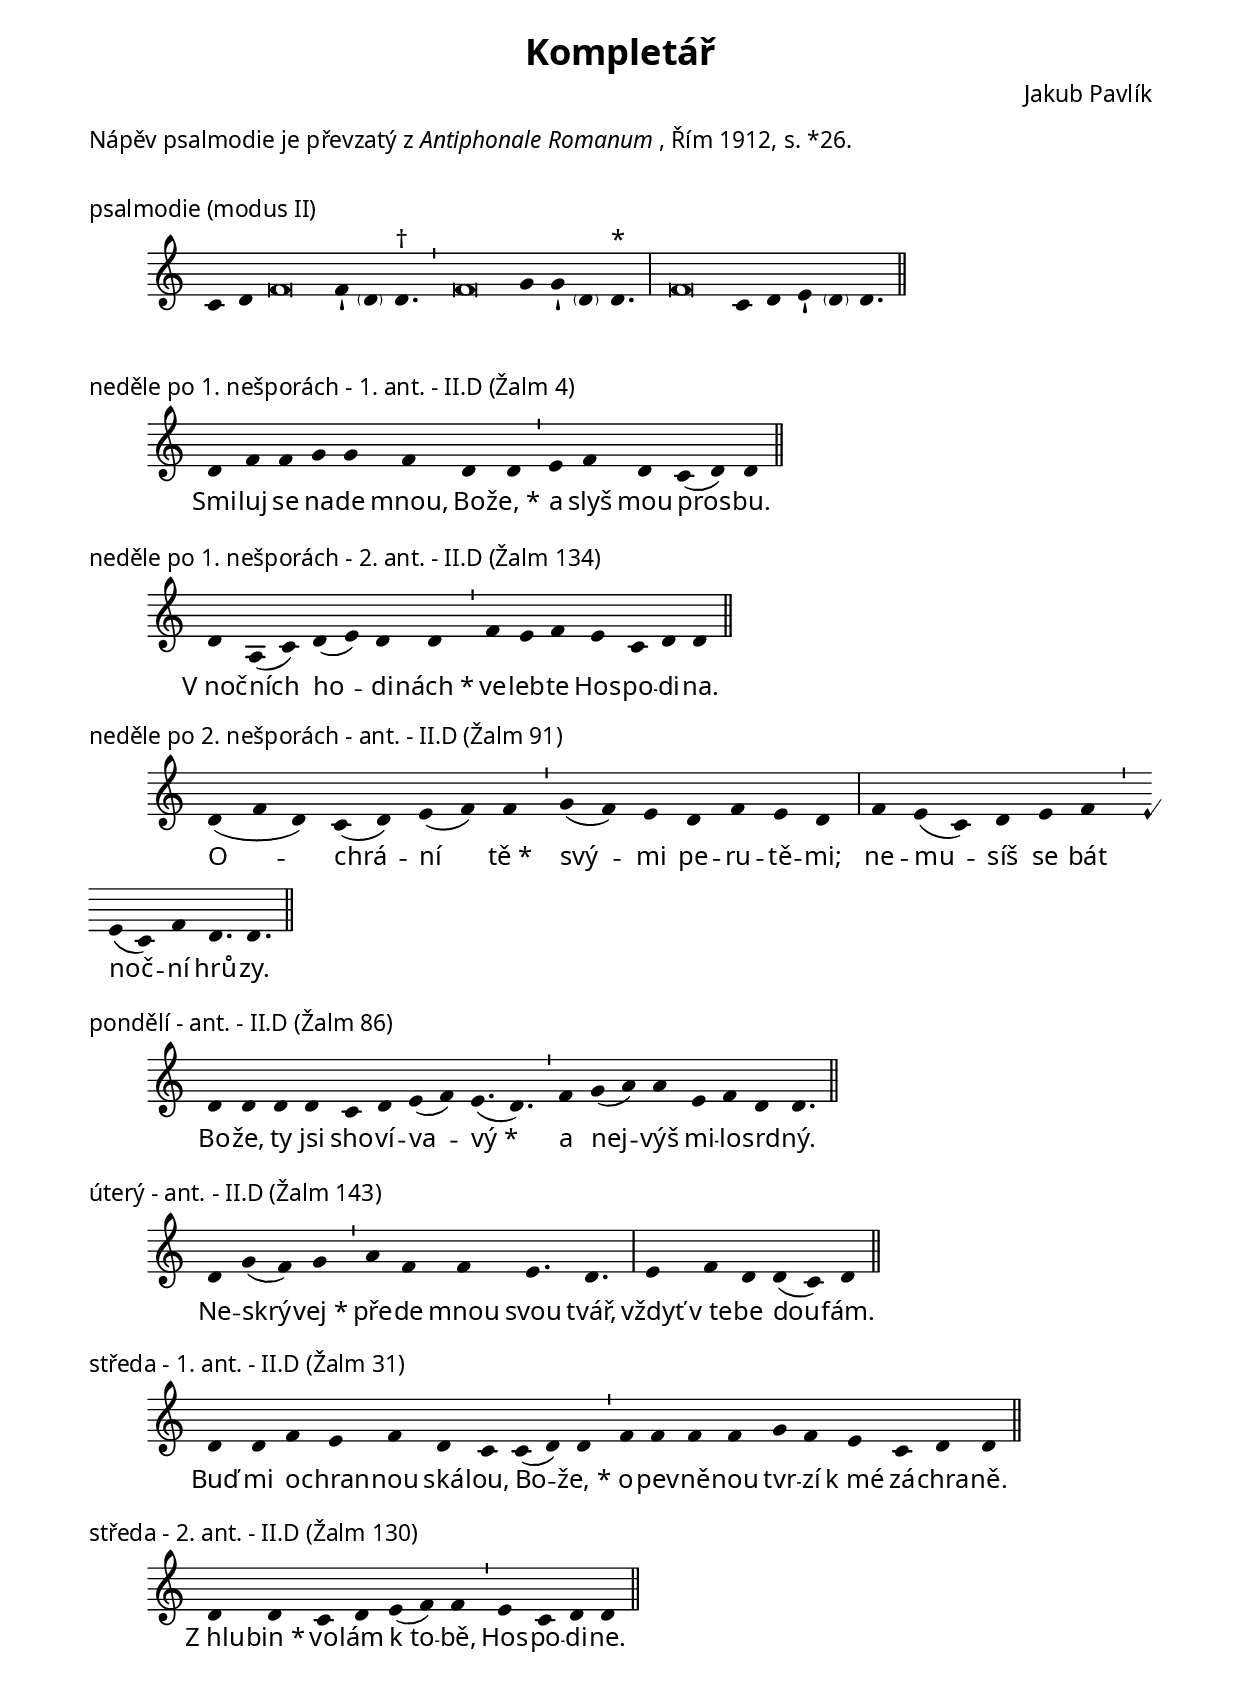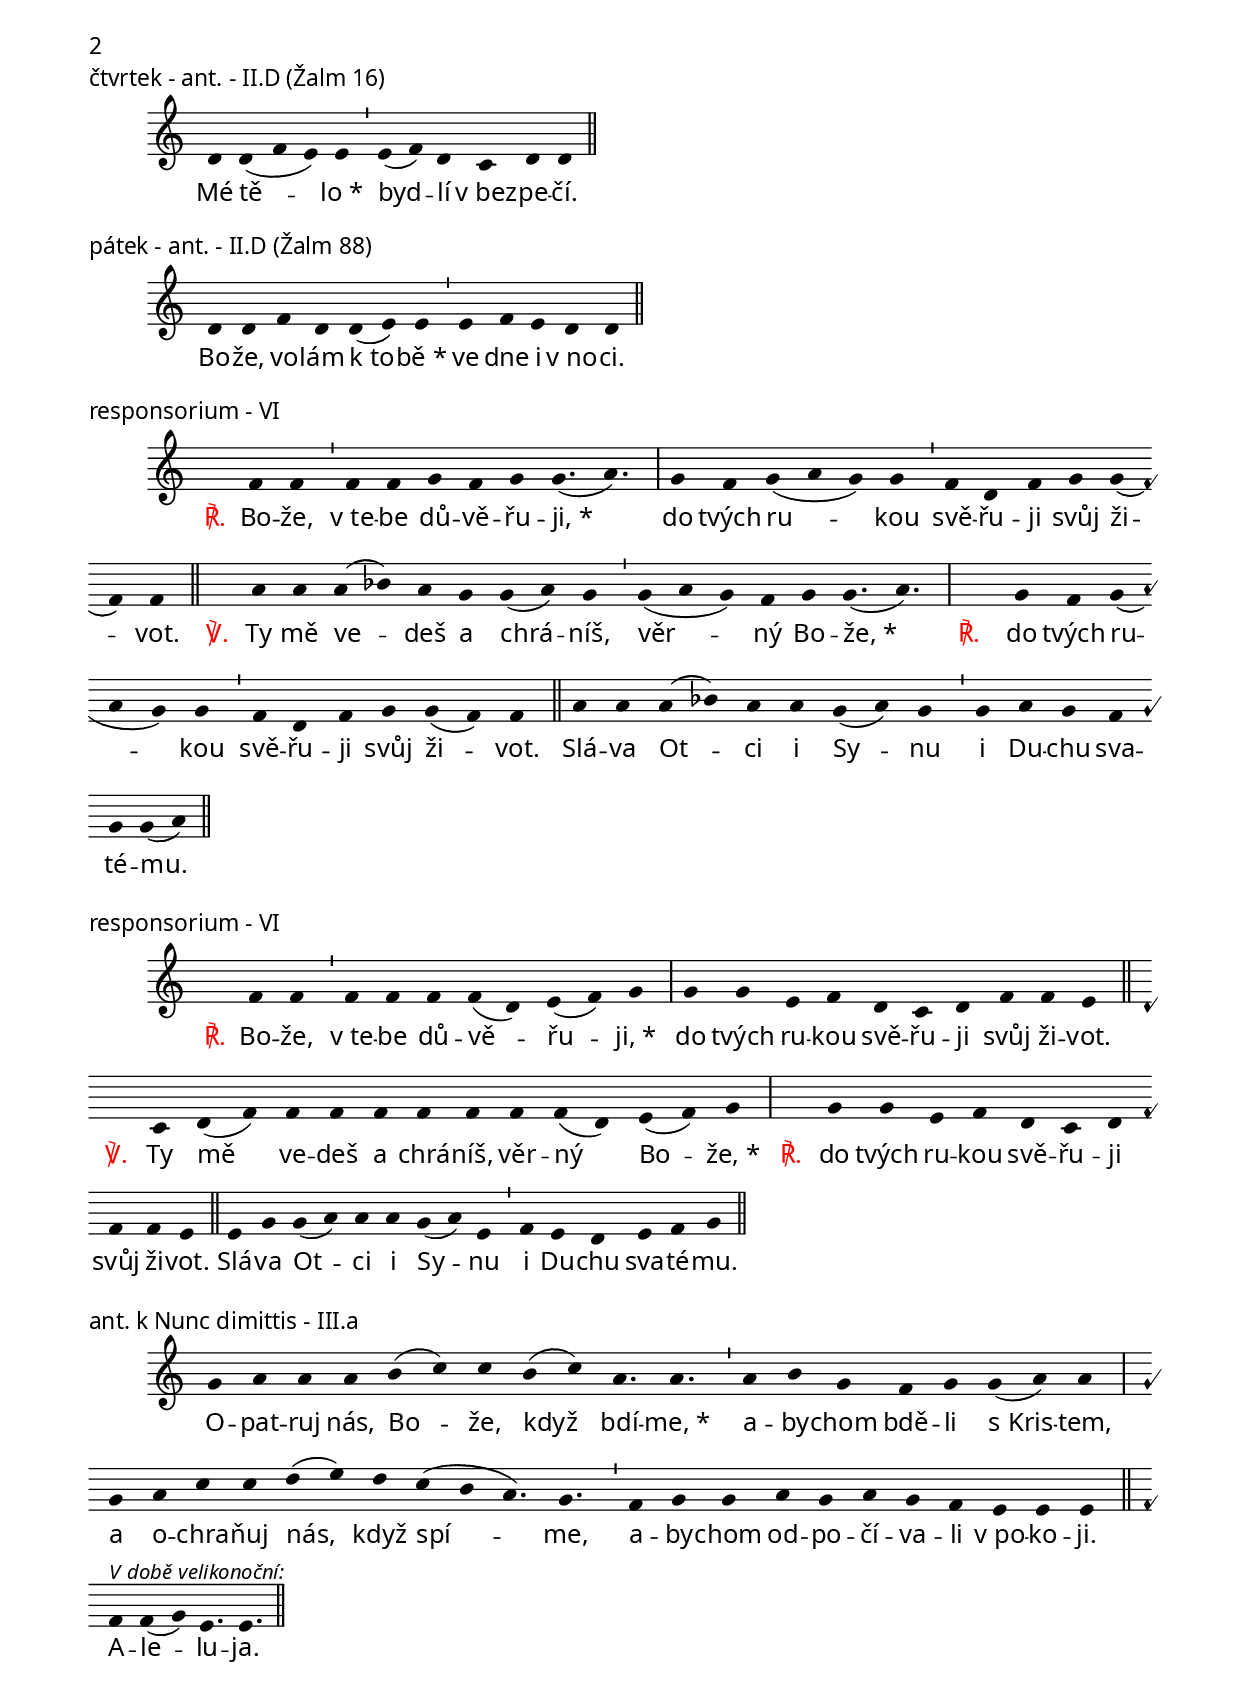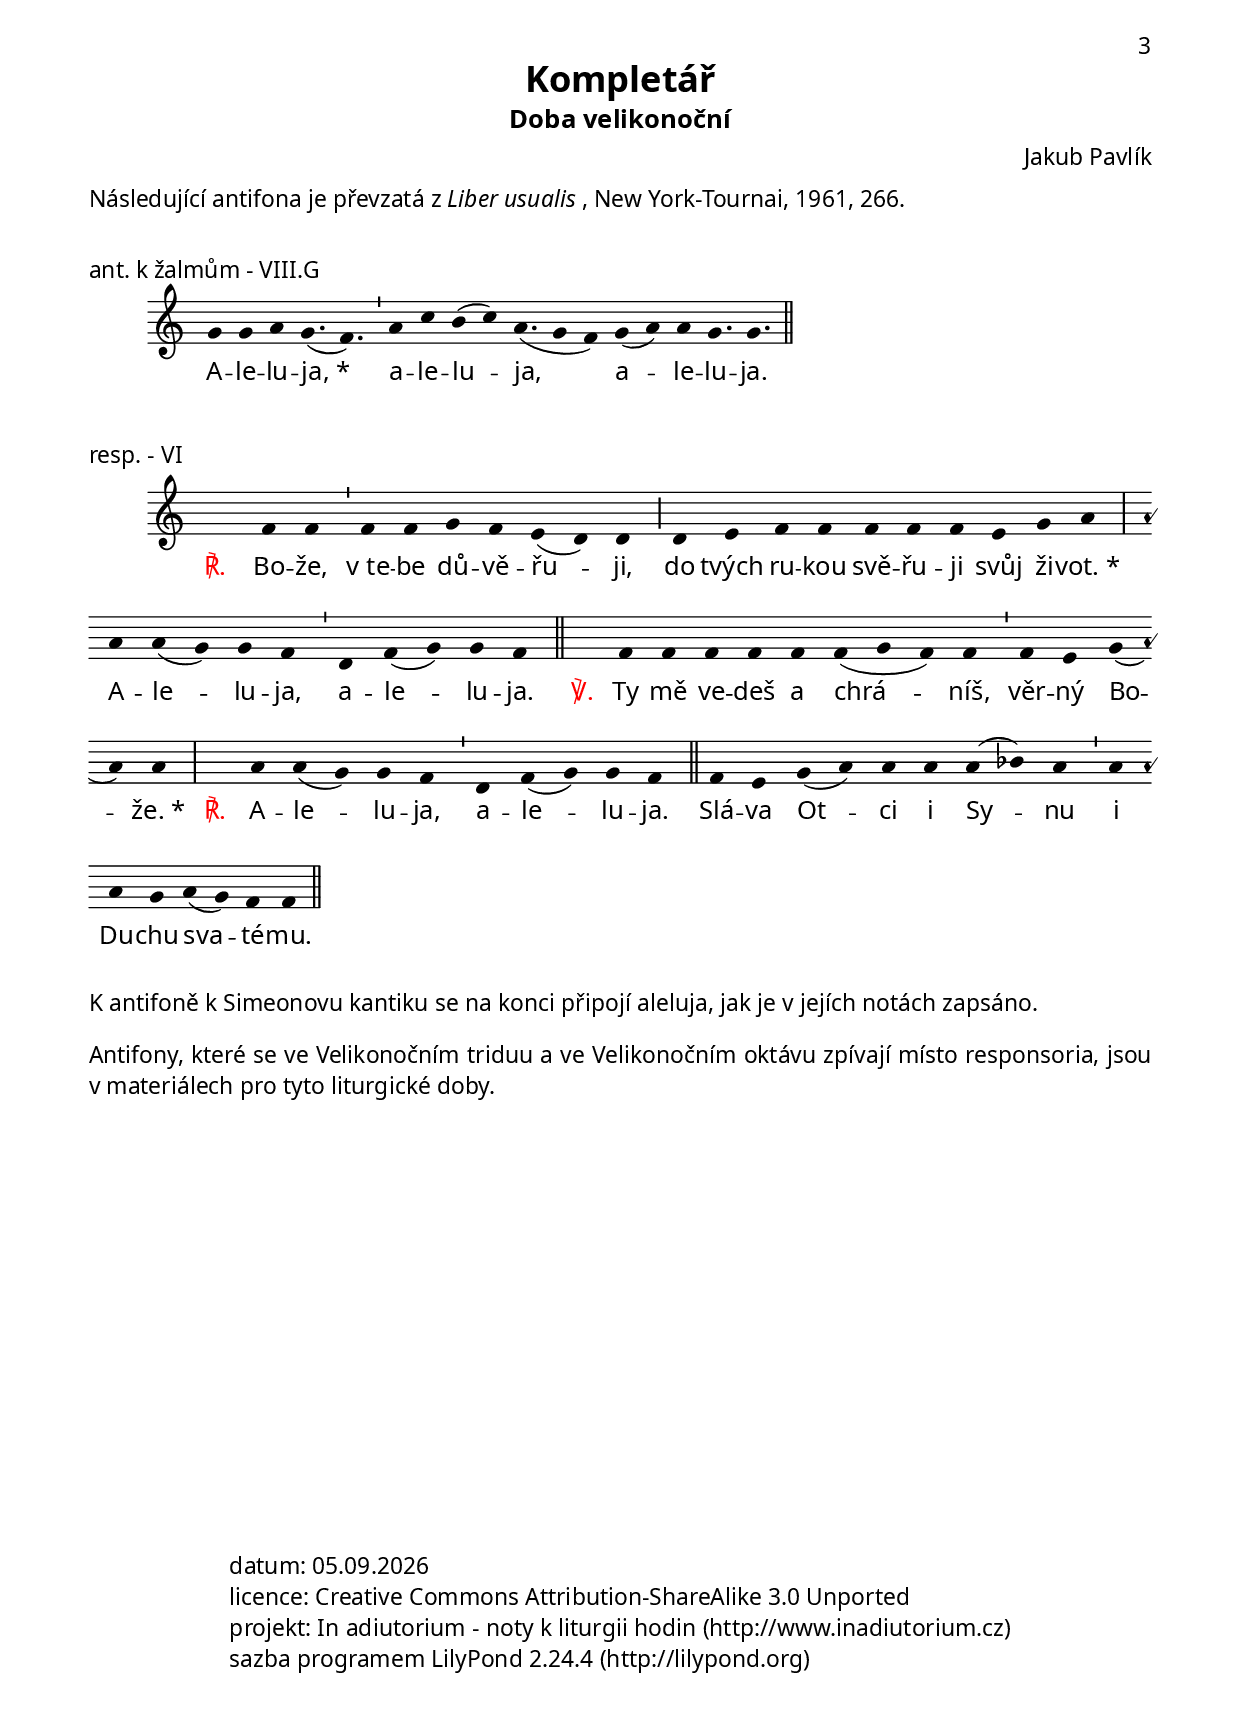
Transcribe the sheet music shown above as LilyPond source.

\version "2.19.4"

\header {
  title = "Kompletář"
  composer = "Jakub Pavlík"
}

\include "spolecne.ly"
\include "dilyresponsorii.ly"

\paper {
  ragged-bottom=##f
  ragged-last-bottom=##f
  
  % kvuli poznamce na zacatku, aby se k ni neprilepil titulek prvni antifony
  markup-markup-spacing #'minimum-distance = #5
}

\markup {
  \wordwrap {
    Nápěv psalmodie je převzatý z \italic{Antiphonale Romanum}, Řím 1912, s. *26.
  }
}

\score {
  \relative c' {
    \choralniRezim
    
    c d f\breve f4-! \parenthesize d d4.^\markup\large\Dagger \barMin
    f\breve g4 g-! \parenthesize d d4.^\markup\large{*} \barMax
    f\breve c4 d e-! \parenthesize d d4. \barFinalis
  }
  \header {
    quid = "psalmodie"
    modus = "II"
    differentia = ""
    piece = "psalmodie (modus II)"
    id = "psalmodie"
  }
}

%{
\score {
  \relative c' {
    \choralniRezim
    
    c d f\breve f4-! \parenthesize d d4. \mark\markup\large\Dagger \barMin
    f\breve g4 g-! \parenthesize d d4. \mark\markup\large{*} \barMax 
    f\breve c4 d e-! \parenthesize d d4. \barFinalis
  }
  \header {
    quid = "psalmodie"
    modus = "II"
    differentia = ""
    piece = "psalmodie (modus II)"
    id = "psalmodie-proantifonar"
  }
  \layout{
    indent = 0\cm
  }
}
%}

\score {
  \relative c' {
    \choralniRezim

    d4 f f g g f d d \barMin e f d c( d) d \barFinalis
  }
  \addlyrics {
    Smi -- luj se na -- de mnou, Bo -- že,_* a slyš mou pros -- bu.
  }
  \header {
    quid = "neděle po 1. nešporách - 1. ant."
    quidbreve = "1. ant."
    modus = "II"
    differentia = "D"
    psalmus = "Žalm 4"
    id = "nei1"
    piece = \markup\sestavTitulek
  }
}

\score {
  \relative c' {
    \choralniRezim
    d4 a( c) d( e) d d \barMin
    f4 e f e c d d4 \barFinalis
  }
  \addlyrics {
    V_noč -- ních ho -- di -- nách_* ve -- leb -- te Hos -- po -- di -- na.
  }
  \header {
    quid = "neděle po 1. nešporách - 2. ant."
    quidbreve = "2. ant."
    modus = "II"
    differentia = "D"
    psalmus = "Žalm 134"
    piece = \markup\sestavTitulek
    id = "nei2"
  }
}

\score {
  \relative c' {
    \choralniRezim
    d4( f d) c( d) e( f) f \barMin
    g( f) e d f e d \barMax
    f e( c) d e f \barMin
    e( c) f d4. d4. \barFinalis
  }
  \addlyrics {
    O -- chrá -- ní tě_* svý -- mi pe -- ru -- tě -- mi;
    ne -- mu -- síš se bát noč -- ní hrů -- zy.
  }
  \header {
    quid = "neděle po 2. nešporách - ant."
    quidbreve = "ant."
    modus = "II"
    differentia = "D"
    psalmus = "Žalm 91"
    piece = \markup\sestavTitulek
    id = "neii"
  }
}

\score {
  \relative c' {
    \choralniRezim
    d4 d d d c d e( f) e4.( d) \barMin f4 g( a) a e f d d4. \barFinalis
  }
  \addlyrics {
    Bo -- že, ty jsi sho -- ví -- va -- vý_* a nej -- výš mi -- lo -- srd -- ný.
  }
  \header {
    quid = "pondělí - ant."
    quidbreve = "ant."
    modus = "II"
    differentia = "D"
    piece = \markup\sestavTitulek
    psalmus = "Žalm 86"
    id = "po"
  }
}

\score {
  \relative c' {
    \choralniRezim
    d4 g( f) g \barMin a f f e4. d \barMax
    e4 f d d( c) d \barFinalis
  }
  \addlyrics {
    Ne -- skrý -- vej_* pře -- de mnou svou tvář,
    vždyť v_te -- be dou -- fám.
  }
  \header {
    quid = "úterý - ant."
    quidbreve = "ant."
    modus = "II"
    differentia = "D"
    psalmus = "Žalm 143"
    piece = \markup\sestavTitulek
    id = "ut"
  }
}

\score {
  \relative c' {
    \choralniRezim
    d4 d f e f d c c( d) d \barMin
    f f f f g f e c d d \barFinalis
  }
  \addlyrics {
    Buď mi o -- chran -- nou ská -- lou, Bo -- že,_*
    o -- pev -- ně -- nou tvr -- zí k_mé zá -- chra -- ně.
  }
  \header {
    quid = "středa - 1. ant."
    quidbreve = "1. ant."
    modus = "II"
    differentia = "D"
    psalmus = "Žalm 31"
    piece = \markup\sestavTitulek
    id = "st1"
  }
}

\score {
  \relative c' {
    \choralniRezim
    d4 d c d e( f) f \barMin
    e c d d \barFinalis
  }
  \addlyrics {
    Z_hlu -- bin_* vo -- lám k_to -- bě, Hos -- po -- di -- ne.
  }
  \header {
    quid = "středa - 2. ant."
    quidbreve = "2. ant."
    modus = "II"
    differentia = "D"
    psalmus = "Žalm 130"
    piece = \markup\sestavTitulek
    id = "st2"
  }
}

\score {
  \relative c' {
    \choralniRezim
    d4 d( f e) e \barMin e( f) d c d d \barFinalis
  }
  \addlyrics {
    Mé tě -- lo_* byd -- lí v_bez -- pe -- čí.
  }
  \header {
    quid = "čtvrtek - ant."
    quidbreve = "ant."
    modus = "II"
    differentia = "D"
    psalmus = "Žalm 16"
    piece = \markup\sestavTitulek
    id = "ct"
  }
}

\score {
  \relative c' {
    \choralniRezim
    d4 d f d d( e) e \barMin e f e d d \barFinalis
  }
  \addlyrics {
    Bo -- že, vo -- lám k_to -- bě_* ve dne i v_no -- ci.
  }
  \header {
    quid = "pátek - ant."
    quidbreve = "ant."
    modus = "II"
    differentia = "D"
    psalmus = "Žalm 88"
    piece = \markup\sestavTitulek
    id = "pa"
  }
}

\score {
  \relative c' {
    \choralniRezim
    
    % R
    \neviditelna f
    f4 f \barMin f f g f g g4.( a) \barMax
    g4 f g( a g) g \barMin f d f g g( f) f \barFinalis
    % V
    \neviditelna a
    a4 a a( bes) a g g( a) g \barMin g( a g) f g g4.( a) \barMax
    % R
    \neviditelna g
    g4 f g( a g) g \barMin f d f g g( f) f \barFinalis
    % Slava
    \respVIdoxologie \barFinalis
  }
  \addlyrics {
    \Response Bo -- že, v_te -- be dů -- vě -- řu -- ji,_*
    do tvých ru -- kou svě -- řu -- ji svůj ži -- vot.
    \Verse Ty mě ve -- deš a chrá -- níš, věr -- ný Bo -- že,_*
    \Response do tvých ru -- kou svě -- řu -- ji svůj ži -- vot.
    \textRespDoxologie
  }
  \header {
    quid = "resp."
    modus = "VI"
    piece = "responsorium - VI"
    id = "resp"
  }
}

\score {
  \relative c' {
    \choralniRezim
    
    % R
    \neviditelna f
    f4 f \barMin f f f f( d) e( f) g \barMax
    g g e f d c d f f e \barFinalis
    % V
    \neviditelna d
    c d( f) f f f f f f f( d) e( f) g \barMax
    % R
    \neviditelna g
    g g e f d c d f f e \barFinalis
    % Slava
    \respIVdoxologie \barFinalis
  }
  \addlyrics {
    \Response Bo -- že, v_te -- be dů -- vě -- řu -- ji,_*
    do tvých ru -- kou svě -- řu -- ji svůj ži -- vot.
    \Verse Ty mě ve -- deš a chrá -- níš, věr -- ný Bo -- že,_*
    \Response do tvých ru -- kou svě -- řu -- ji svůj ži -- vot.
    \textRespDoxologie
  }
  \header {
    quid = "resp."
    modus = "IV"
    piece = "responsorium - VI"
    id = "resp-adv"
  }
}

\score {
  \relative c'' {
    \choralniRezim
    g4 a a a b( c) c b( c) a4. a \barMin
    a4 b g f g g( a) a \barMax
    g a c c d( e) d c( b a4.) g \barMin
    f4 g g a g a g f e e e \barFinalis
    f^\rubrVelikAleluja f( g) e4. e \barFinalis
  }
  \addlyrics {
    O -- pat -- ruj nás, Bo -- že, když bdí -- me,_*
    a -- by -- chom bdě -- li s_Kris -- tem,
    a o -- chra -- ňuj nás, když spí -- me,
    a -- by -- chom od -- po -- čí -- va -- li v_po -- ko -- ji.
    A -- le -- lu -- ja.
  }
  \header {
    quid = "ant. k Nunc dimittis"
    quidbreve = "ant."
    modus = "III"
    differentia = "a" 
    psalmus = "Nunc dimittis"
    piece = \markup {\sestavTitulekBezZalmu}
    id = "sim"
  }
}
  
\bookpart {
  \header {
    subtitle = "Doba velikonoční" 
  }
  
  % Tato cast obsahuje mene not a proto je lepsi, aby se, narozdil
  % od prvni casti, noty neroztahovaly na celou stranku, ale byly
  % nakupene nahore:
  \paper {
    ragged-bottom=##f
    ragged-last-bottom=##t
  }
  
  \markup {Následující antifona je převzatá z \italic{Liber usualis}, New York-Tournai, 1961, 266.}
  
  \score {
    \relative c'' {
      \choralniRezim
      g4 g a g4.( f) \barMin
      a4 c b( c) a4.( g4 f)
      g( a) a g4. g \barFinalis
    }
    \addlyrics {
      A -- le -- lu -- ja,_*
      a -- le -- lu -- ja,
      a -- le -- lu -- ja.
    }
    \header {
      quid = "ant. k žalmům"
      quidbreve = "ant."
      modus = "VIII"
      differentia = "G" 
      psalmus = ""
      id = "pasch"
      piece = \markup {\sestavTitulekBezZalmu}
      fons = "Liber usualis, New York-Tournai, 1961, 266."
    }
  }
  
  \score {
    \relative c' {
      \choralniRezim
      
      % R
      \neviditelna f
      f4 f \barMin f f g f e( d) d \barMaior
      d e f f f f f e g a \barMax
      \respVIalelujaResponsum \barFinalis
      % V
      \neviditelna f
      f4 f f f f f( g f) f \barMin f e g( a) a \barMax
      % R
      \neviditelna a
      \respVIalelujaResponsum \barFinalis
      % Slava
      \respVIalelujaDoxologie \barFinalis
    }
    \addlyrics {
      \Response Bo -- že, v_te -- be dů -- vě -- řu -- ji,
      do tvých ru -- kou svě -- řu -- ji svůj ži -- vot._* \textRespAleluja
      \Verse Ty mě ve -- deš a chrá -- níš, věr -- ný Bo -- že._*
      \Response \textRespAleluja
      \textRespDoxologie
    }
    \header {
      quid = "resp."
      modus = "VI"
      id = "paschresp"
      piece = \markup {\sestavTitulekResp}
    }
  }
  
  \markup\justify {K antifoně k Simeonovu kantiku se na konci připojí aleluja,
  jak je v jejích notách zapsáno.}
  
  \markup\justify {Antifony, které se ve Velikonočním triduu
  a ve Velikonočním oktávu zpívají místo responsoria, jsou
  "v materiálech" pro tyto liturgické doby.}
}